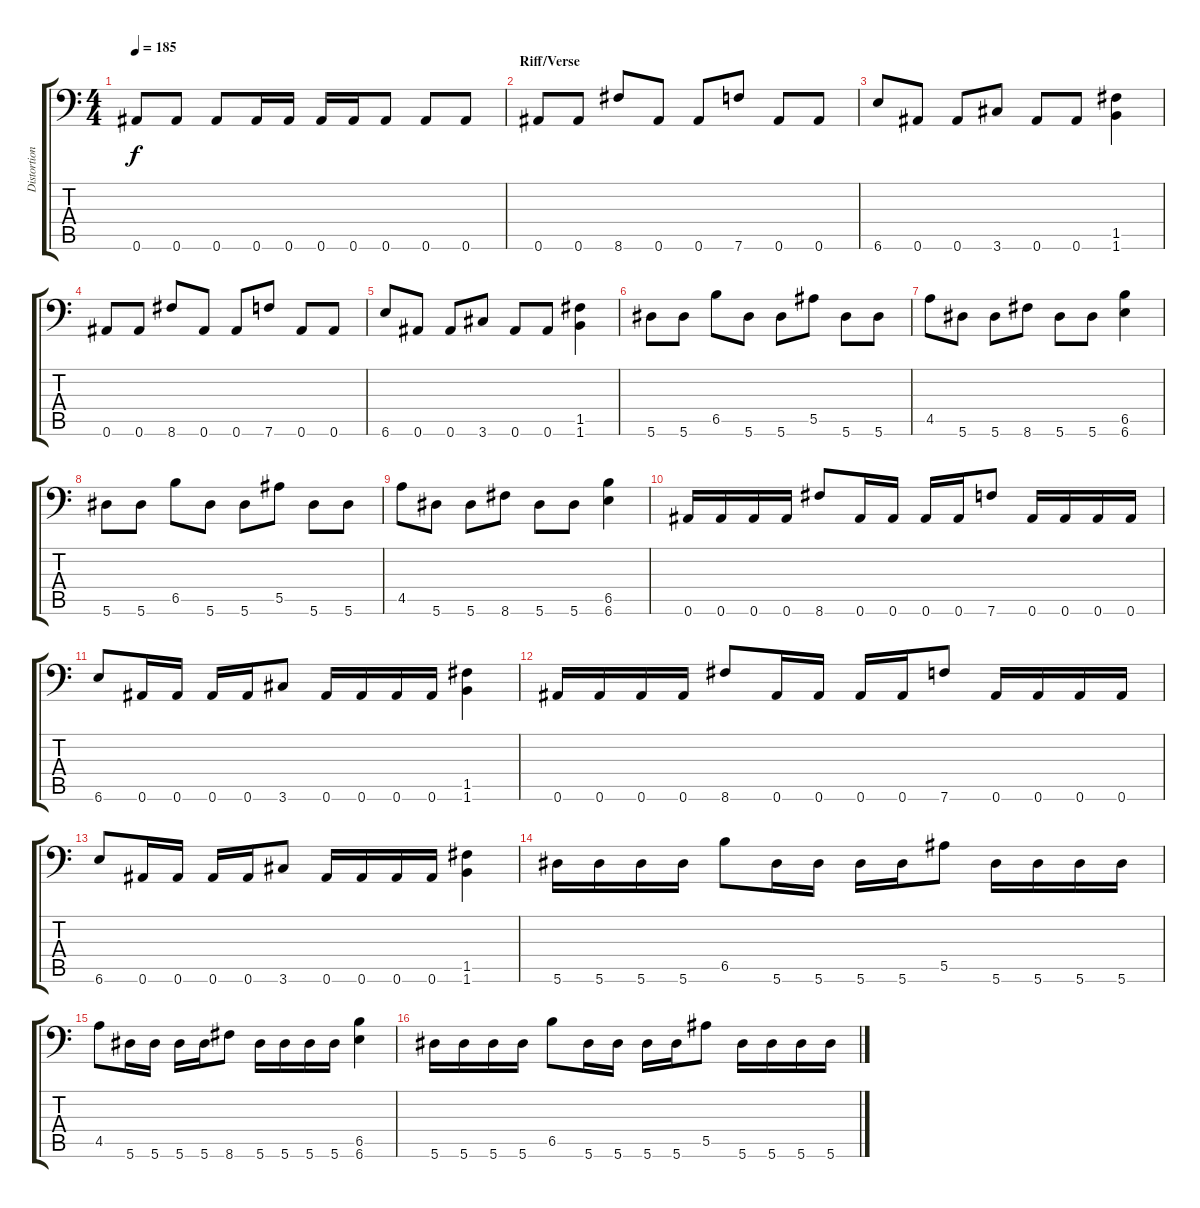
\track ("Distortion Guitar I" "Distortion") {instrument distortionguitar}
\staff {score tabs}
\tuning (C4 G3 Eb3 Bb2 F2 Bb1) {hide}
\ts (4 4)
\tempo 185
\clef f4
\ks c
0.6.8{dy f} 0.6.8 0.6.8 0.6.16 0.6.16 0.6.16 0.6.16 0.6.8 0.6.8 0.6.8 |
\section ("" "Riff/Verse")
0.6.8 0.6.8 8.6.8 0.6.8 0.6.8 7.6.8 0.6.8 0.6.8 |
6.6.8 0.6.8 0.6.8 3.6.8 0.6.8 0.6.8 (1.5 1.6).4 |
0.6.8 0.6.8 8.6.8 0.6.8 0.6.8 7.6.8 0.6.8 0.6.8 |
6.6.8 0.6.8 0.6.8 3.6.8 0.6.8 0.6.8 (1.5 1.6).4 |
5.6.8 5.6.8 6.5.8 5.6.8 5.6.8 5.5.8 5.6.8 5.6.8 |
4.5.8 5.6.8 5.6.8 8.6.8 5.6.8 5.6.8 (6.5 6.6).4 |
5.6.8 5.6.8 6.5.8 5.6.8 5.6.8 5.5.8 5.6.8 5.6.8 |
4.5.8 5.6.8 5.6.8 8.6.8 5.6.8 5.6.8 (6.5 6.6).4 |
\section ("" "")
0.6.16 0.6.16 0.6.16 0.6.16 8.6.8 0.6.16 0.6.16 0.6.16 0.6.16 7.6.8 0.6.16 0.6.16 0.6.16 0.6.16 |
6.6.8 0.6.16 0.6.16 0.6.16 0.6.16 3.6.8 0.6.16 0.6.16 0.6.16 0.6.16 (1.5 1.6).4 |
0.6.16 0.6.16 0.6.16 0.6.16 8.6.8 0.6.16 0.6.16 0.6.16 0.6.16 7.6.8 0.6.16 0.6.16 0.6.16 0.6.16 |
6.6.8 0.6.16 0.6.16 0.6.16 0.6.16 3.6.8 0.6.16 0.6.16 0.6.16 0.6.16 (1.5 1.6).4 |
5.6.16 5.6.16 5.6.16 5.6.16 6.5.8 5.6.16 5.6.16 5.6.16 5.6.16 5.5.8 5.6.16 5.6.16 5.6.16 5.6.16 |
4.5.8 5.6.16 5.6.16 5.6.16 5.6.16 8.6.8 5.6.16 5.6.16 5.6.16 5.6.16 (6.5 6.6).4 |
5.6.16 5.6.16 5.6.16 5.6.16 6.5.8 5.6.16 5.6.16 5.6.16 5.6.16 5.5.8 5.6.16 5.6.16 5.6.16 5.6.16
